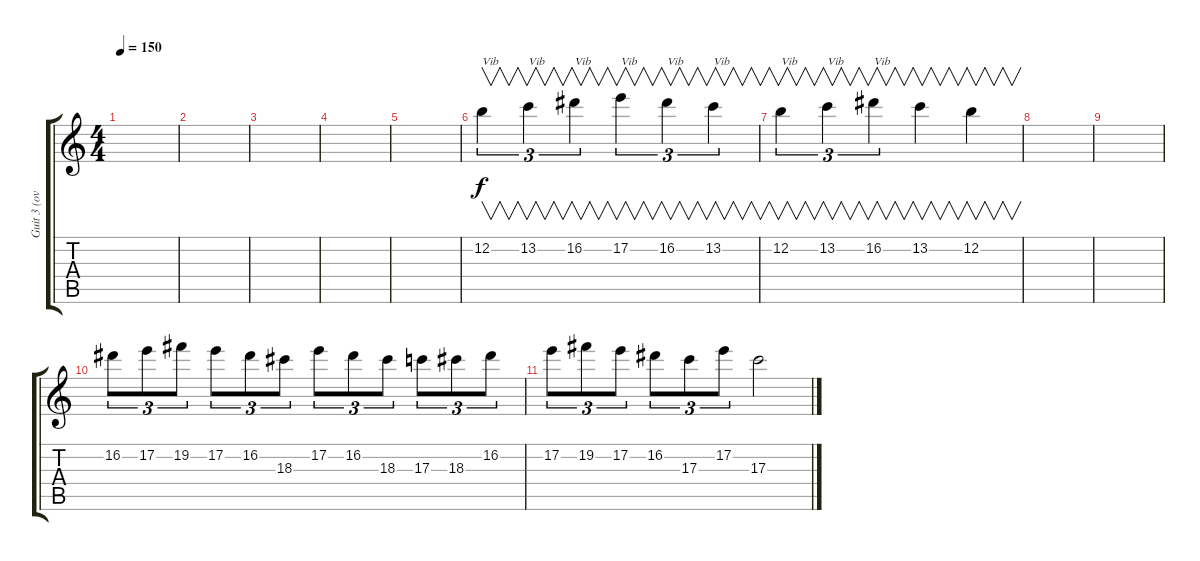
\track ("Guit 3 (overdubs solo)" "Guit 3 (ov") {instrument distortionguitar}
\staff {score tabs}
\tuning (E4 B3 G3 D3 A2 E2) {hide}
\ts (4 4)
\tempo 150
\clef g2
\ks c
|
|
|
|
|
12.2.4{v tu (3 2) txt "Vib"} 13.2.4{v tu (3 2) txt "Vib"} 16.2.4{v tu (3 2) txt "Vib"} 17.2.4{v tu (3 2) txt "Vib"} 16.2.4{v tu (3 2) txt "Vib"} 13.2.4{v tu (3 2) txt "Vib"} |
12.2.4{v tu (3 2) txt "Vib"} 13.2.4{v tu (3 2) txt "Vib"} 16.2.4{v tu (3 2) txt "Vib"} 13.2.4{v} 12.2.4{v} |
|
|
16.2.8{tu (3 2)} 17.2.8{tu (3 2)} 19.2.8{tu (3 2)} 17.2.8{tu (3 2)} 16.2.8{tu (3 2)} 18.3.8{tu (3 2)} 17.2.8{tu (3 2)} 16.2.8{tu (3 2)} 18.3.8{tu (3 2)} 17.3.8{tu (3 2)} 18.3.8{tu (3 2)} 16.2.8{tu (3 2)} |
17.2.8{tu (3 2)} 19.2.8{tu (3 2)} 17.2.8{tu (3 2)} 16.2.8{tu (3 2)} 17.3.8{tu (3 2)} 17.2.8{tu (3 2)} 17.3.2
